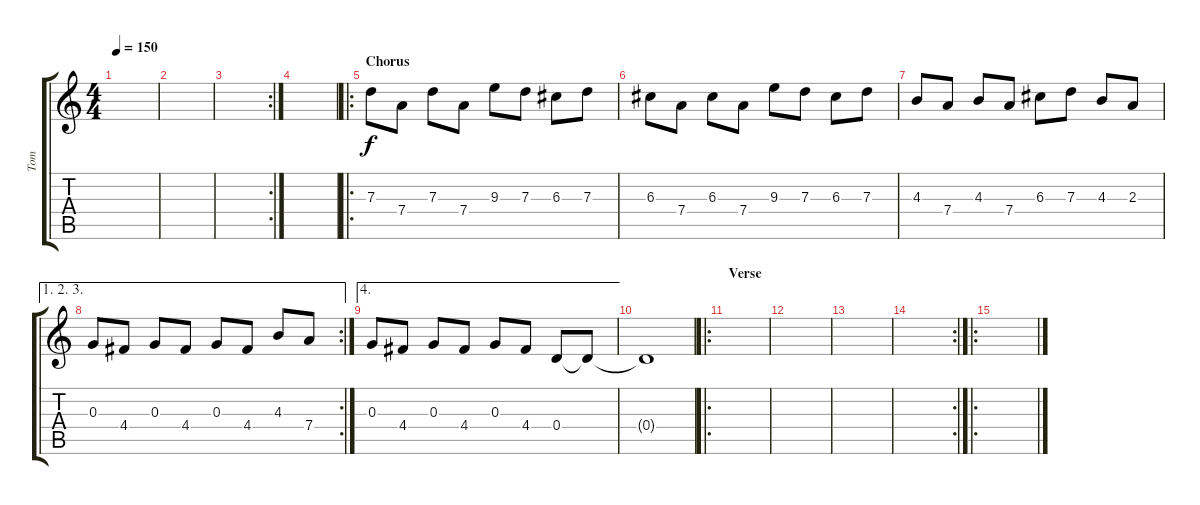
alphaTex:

\track ("Tom" "Tom") {instrument distortionguitar}
\staff {score tabs}
\tuning (E4 B3 G3 D3 A2 D2) {hide}
\ts (4 4)
\tempo 150
\clef g2
\ks c
|
|
\rc 2
|
|
\ro
\section ("" "Chorus")
7.3.8{instrument distortionguitar} 7.4.8 7.3.8 7.4.8 9.3.8 7.3.8 6.3.8 7.3.8 |
6.3.8 7.4.8 6.3.8 7.4.8 9.3.8 7.3.8 6.3.8 7.3.8 |
4.3.8 7.4.8 4.3.8 7.4.8 6.3.8 7.3.8 4.3.8 2.3.8 |
\ae (1 2 3)
\rc 2
0.3.8 4.4.8 0.3.8 4.4.8 0.3.8 4.4.8 4.3.8 7.4.8 |
\ae 4
0.3.8 4.4.8 0.3.8 4.4.8 0.3.8 4.4.8 0.4.8 0.4{t}.8 |
0.4{t}.1 |
\ro
\section ("" "Verse")
|
|
|
\rc 2
|
\ro
